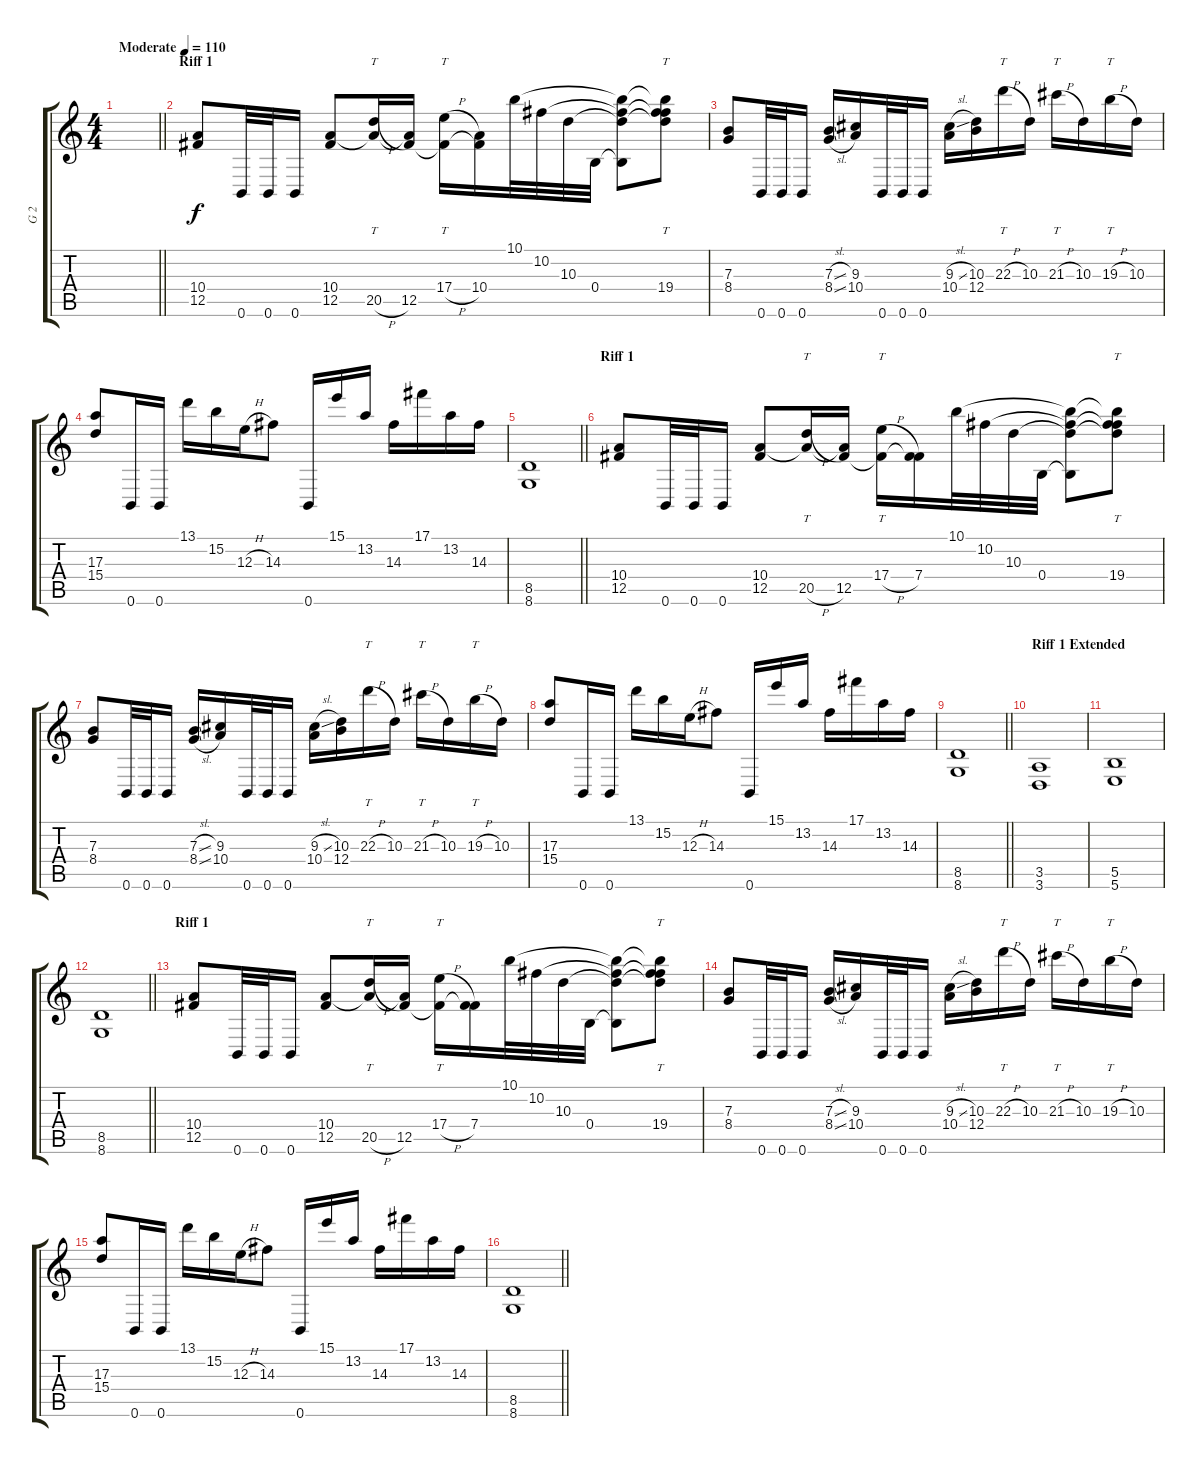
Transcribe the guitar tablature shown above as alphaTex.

\track ("G 2" "G 2") {instrument distortionguitar}
\staff {score tabs}
\tuning (Db4 Ab3 E3 B2 Gb2 B1) {hide}
\ts (4 4)
\tempo (110 "Moderate")
\clef g2
\barLineRight lightlight
\ks c
|
\section ("" "Riff 1")
(10.4 12.5).8 0.6.32 0.6.32 0.6.16 (10.4 12.5).8 (10.4{t} 20.5{h}).16{tt} (10.4{t} 12.5).16 (17.4{h} 12.5{t}).16{tt} (10.4 12.5{t}).16 10.1.32 10.2.32 10.3.32 0.4.32 (10.1{t} 10.2{t} 10.3{t} 0.4{t}).8 (10.1{t} 10.2{t} 10.3{t} 19.4).8{tt} |
(7.3 8.4).8 0.6.32 0.6.32 0.6.16 (7.3{sl} 8.4{sl}).16 (9.3 10.4).16 0.6.32 0.6.32 0.6.16 (9.3{sl} 10.4).16 (10.3 12.4).16 22.3{h}.16{tt} 10.3.16 21.3{h}.16{tt} 10.3.16 19.3{h}.16{tt} 10.3.16 |
(17.3 15.4).8 0.6.16 0.6.16 13.1.16 15.2.16 12.3{h}.16 14.3.8 0.6.16 15.1.16 13.2.16 14.3.16 17.1.16 13.2.16 14.3.16 |
\barLineRight lightlight
(8.5 8.6).1 |
\section ("" "Riff 1")
(10.4 12.5).8 0.6.32 0.6.32 0.6.16 (10.4 12.5).8 (10.4{t} 20.5{h}).16{tt} (10.4{t} 12.5).16 (17.4{h} 12.5{t}).16{tt} (7.4 12.5{t}).16 10.1.32 10.2.32 10.3.32 0.4.32 (10.1{t} 10.2{t} 10.3{t} 0.4{t}).8 (10.1{t} 10.2{t} 10.3{t} 19.4).8{tt} |
(7.3 8.4).8 0.6.32 0.6.32 0.6.16 (7.3{sl} 8.4{sl}).16 (9.3 10.4).16 0.6.32 0.6.32 0.6.16 (9.3{sl} 10.4).16 (10.3 12.4).16 22.3{h}.16{tt} 10.3.16 21.3{h}.16{tt} 10.3.16 19.3{h}.16{tt} 10.3.16 |
(17.3 15.4).8 0.6.16 0.6.16 13.1.16 15.2.16 12.3{h}.16 14.3.8 0.6.16 15.1.16 13.2.16 14.3.16 17.1.16 13.2.16 14.3.16 |
\barLineRight lightlight
(8.5 8.6).1 |
\section ("" "Riff 1 Extended")
(3.5 3.6).1 |
(5.5 5.6).1 |
\barLineRight lightlight
(8.5 8.6).1 |
\section ("" "Riff 1")
(10.4 12.5).8 0.6.32 0.6.32 0.6.16 (10.4 12.5).8 (10.4{t} 20.5{h}).16{tt} (10.4{t} 12.5).16 (17.4{h} 12.5{t}).16{tt} (7.4 12.5{t}).16 10.1.32 10.2.32 10.3.32 0.4.32 (10.1{t} 10.2{t} 10.3{t} 0.4{t}).8 (10.1{t} 10.2{t} 10.3{t} 19.4).8{tt} |
(7.3 8.4).8 0.6.32 0.6.32 0.6.16 (7.3{sl} 8.4{sl}).16 (9.3 10.4).16 0.6.32 0.6.32 0.6.16 (9.3{sl} 10.4).16 (10.3 12.4).16 22.3{h}.16{tt} 10.3.16 21.3{h}.16{tt} 10.3.16 19.3{h}.16{tt} 10.3.16 |
(17.3 15.4).8 0.6.16 0.6.16 13.1.16 15.2.16 12.3{h}.16 14.3.8 0.6.16 15.1.16 13.2.16 14.3.16 17.1.16 13.2.16 14.3.16 |
\barLineRight lightlight
(8.5 8.6).1
